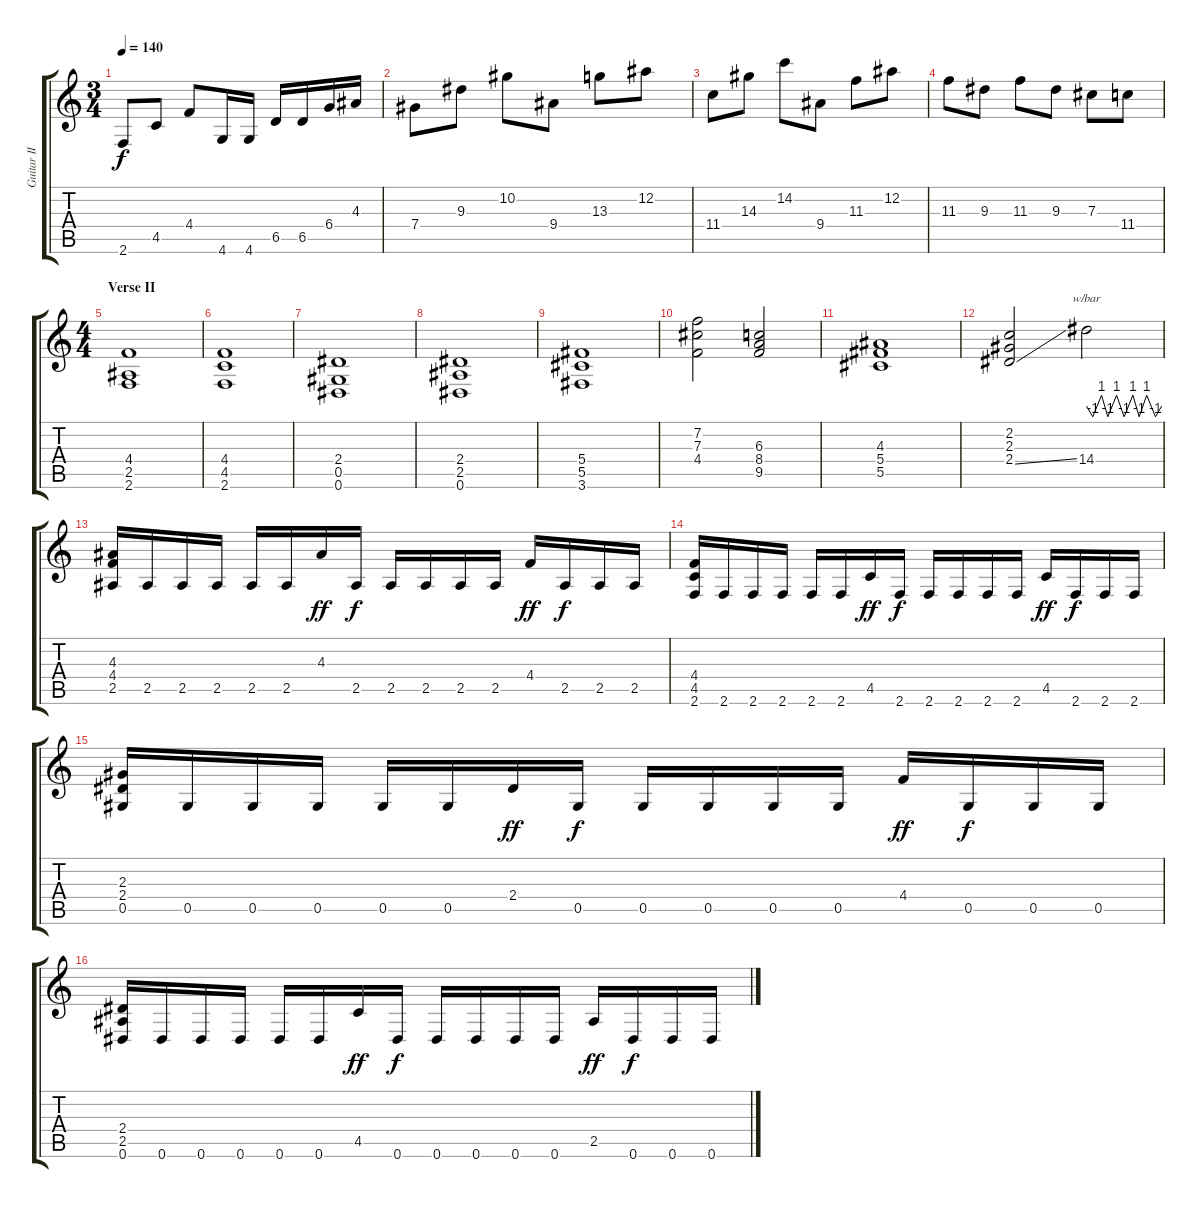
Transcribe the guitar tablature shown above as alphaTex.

\track ("Guitar II / Solos" "Guitar II ") {instrument overdrivenguitar}
\staff {score tabs}
\tuning (Eb4 Bb3 Gb3 Db3 Ab2 Eb2) {hide}
\ts (3 4)
\tempo 140
\clef g2
\ks c
2.6.8{dy f} 4.5.8 4.4.8 4.6.16 4.6.16 6.5.16 6.5.16 6.4.16 4.3.16 |
7.4.8 9.3.8 10.2.8 9.4.8 13.3.8 12.2.8 |
11.4.8 14.3.8 14.2.8 9.4.8 11.3.8 12.2.8 |
11.3.8 9.3.8 11.3.8 9.3.8 7.3.8 11.4.8 |
\ts (4 4)
\section ("" "Verse II")
(4.4 2.5 2.6).1{balance 12} |
(4.4 4.5 2.6).1 |
(2.4 0.5 0.6).1 |
(2.4 2.5 0.6).1 |
(5.4 5.5 3.6).1 |
(7.2 7.3 4.4).2 (6.3 8.4 9.5).2 |
(4.3 5.4 5.5).1 |
(2.2 2.3 2.4{ss}).2 14.4.2{tbe (custom default 0 0 5 -4 12 4 17 -4 24 4 30 -4 37 4 42 -4 48 4 55 -4 60 0) instrument guitarharmonics} |
(4.3 4.4 2.5).16{volume 14 balance 12 instrument overdrivenguitar} 2.5.16 2.5.16 2.5.16 2.5.16 2.5.16 4.3.16{dy ff} 2.5.16{dy f} 2.5.16 2.5.16 2.5.16 2.5.16 4.4.16{dy ff} 2.5.16{dy f} 2.5.16 2.5.16 |
(4.4 4.5 2.6).16 2.6.16 2.6.16 2.6.16 2.6.16 2.6.16 4.5.16{dy ff} 2.6.16{dy f} 2.6.16 2.6.16 2.6.16 2.6.16 4.5.16{dy ff} 2.6.16{dy f} 2.6.16 2.6.16 |
(2.3 2.4 0.5).16 0.5.16 0.5.16 0.5.16 0.5.16 0.5.16 2.4.16{dy ff} 0.5.16{dy f} 0.5.16 0.5.16 0.5.16 0.5.16 4.4.16{dy ff} 0.5.16{dy f} 0.5.16 0.5.16 |
(2.4 2.5 0.6).16 0.6.16 0.6.16 0.6.16 0.6.16 0.6.16 4.5.16{dy ff} 0.6.16{dy f} 0.6.16 0.6.16 0.6.16 0.6.16 2.5.16{dy ff} 0.6.16{dy f} 0.6.16 0.6.16
